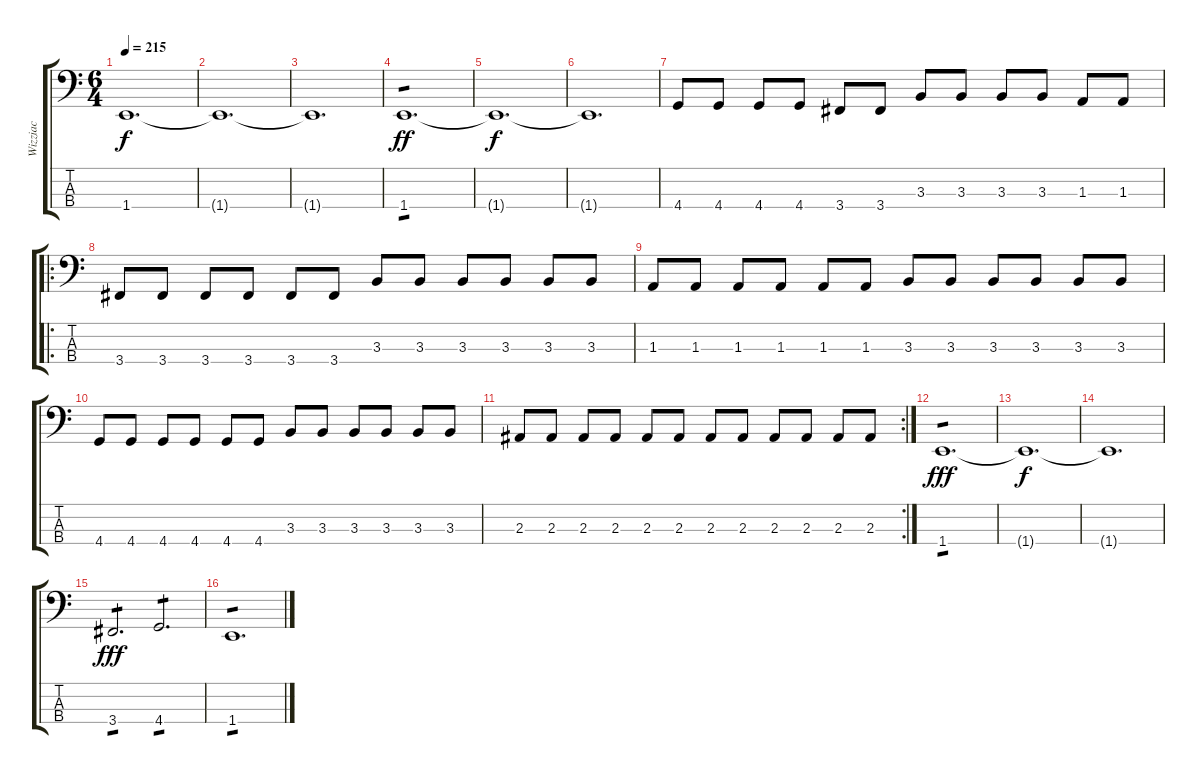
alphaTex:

\track ("Wizziac" "Wizziac") {instrument electricbassfinger}
\staff {score tabs}
\tuning (Gb2 Db2 Ab1 Eb1) {hide}
\ts (6 4)
\tempo 215
\clef f4
\ks c
1.4{t}.1{d dy f} |
1.4{t}.1{d} |
1.4{t}.1{d} |
1.4.1{d tp 1 dy ff} |
1.4{t}.1{d dy f} |
1.4{t}.1{d} |
4.4.8 4.4.8 4.4.8 4.4.8 3.4.8 3.4.8 3.3.8 3.3.8 3.3.8 3.3.8 1.3.8 1.3.8 |
\ro
3.4.8 3.4.8 3.4.8 3.4.8 3.4.8 3.4.8 3.3.8 3.3.8 3.3.8 3.3.8 3.3.8 3.3.8 |
1.3.8 1.3.8 1.3.8 1.3.8 1.3.8 1.3.8 3.3.8 3.3.8 3.3.8 3.3.8 3.3.8 3.3.8 |
4.4.8 4.4.8 4.4.8 4.4.8 4.4.8 4.4.8 3.3.8 3.3.8 3.3.8 3.3.8 3.3.8 3.3.8 |
\rc 2
2.3.8 2.3.8 2.3.8 2.3.8 2.3.8 2.3.8 2.3.8 2.3.8 2.3.8 2.3.8 2.3.8 2.3.8 |
1.4.1{d tp 1 dy fff} |
1.4{t}.1{d dy f} |
1.4{t}.1{d} |
3.4.2{d tp 1 dy fff} 4.4.2{d tp 1} |
1.4.1{d tp 1}
